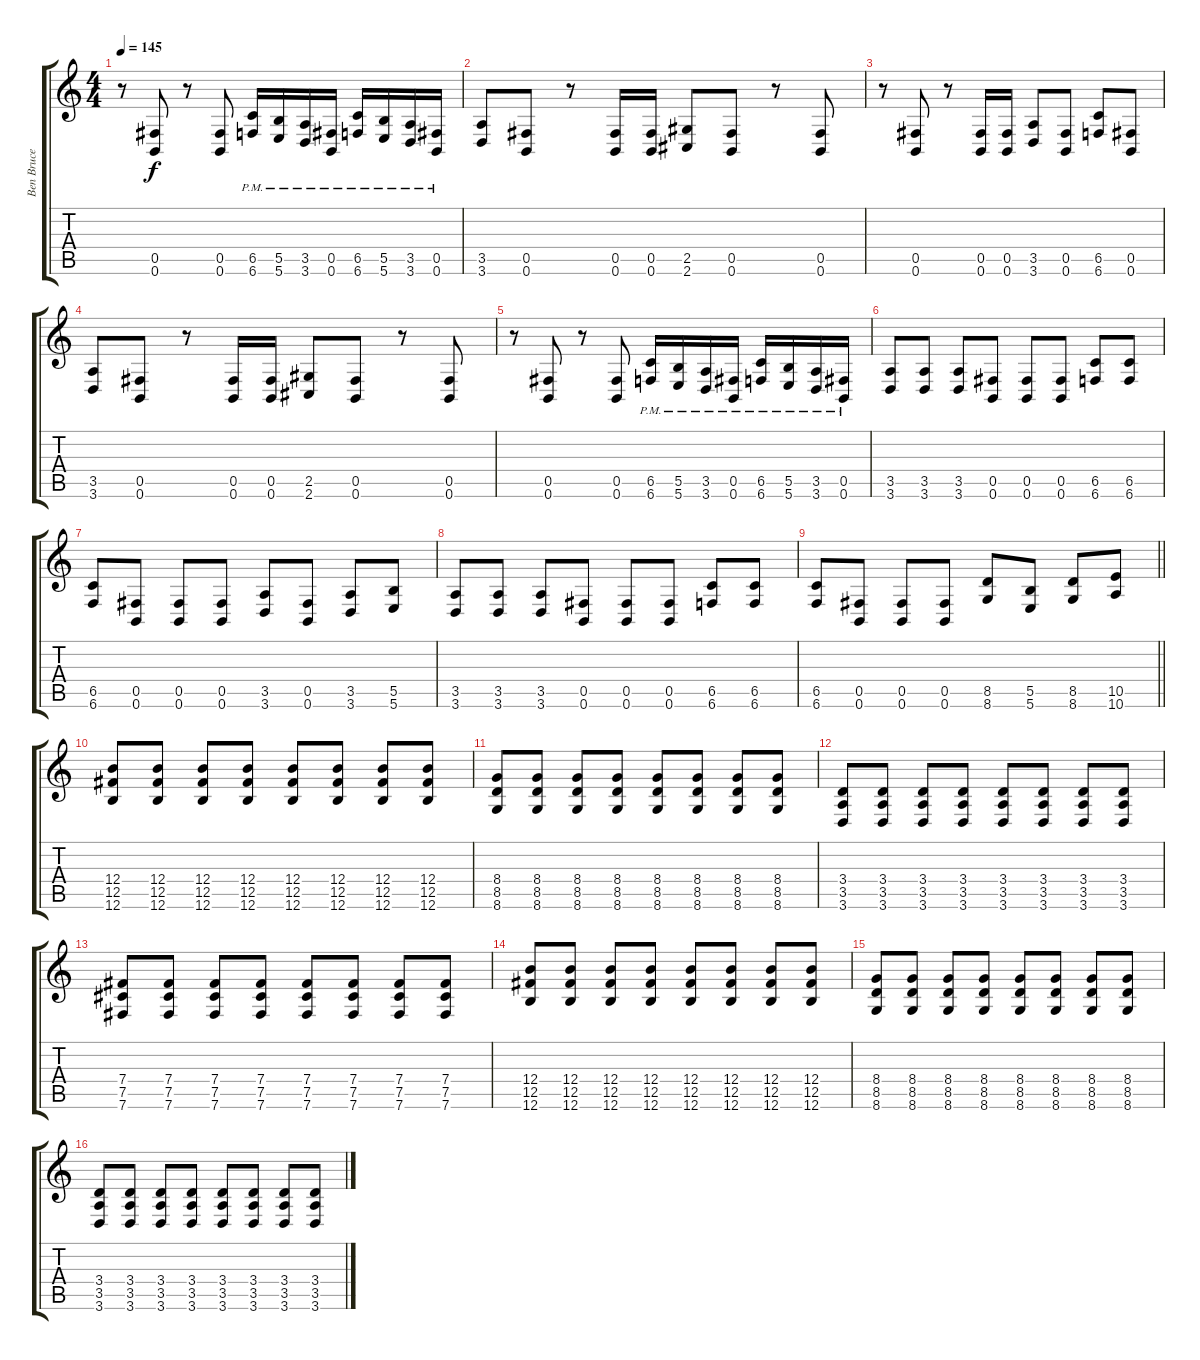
\track ("Ben Bruce" "Ben Bruce") {instrument distortionguitar}
\staff {score tabs}
\tuning (Db4 Ab3 E3 B2 Gb2 B1) {hide}
\ts (4 4)
\tempo 145
\clef g2
\ks c
r.8{dy f} (0.5 0.6).8 r.8 (0.5 0.6).8 (6.5{pm} 6.6{pm}).16 (5.5{pm} 5.6{pm}).16 (3.5{pm} 3.6{pm}).16 (0.5{pm} 0.6{pm}).16 (6.5{pm} 6.6{pm}).16 (5.5{pm} 5.6{pm}).16 (3.5{pm} 3.6{pm}).16 (0.5{pm} 0.6{pm}).16 |
(3.5 3.6).8 (0.5 0.6).8 r.8 (0.5 0.6).16 (0.5 0.6).16 (2.5 2.6).8 (0.5 0.6).8 r.8 (0.5 0.6).8 |
r.8 (0.5 0.6).8 r.8 (0.5 0.6).16 (0.5 0.6).16 (3.5 3.6).8 (0.5 0.6).8 (6.5 6.6).8 (0.5 0.6).8 |
(3.5 3.6).8 (0.5 0.6).8 r.8 (0.5 0.6).16 (0.5 0.6).16 (2.5 2.6).8 (0.5 0.6).8 r.8 (0.5 0.6).8 |
r.8 (0.5 0.6).8 r.8 (0.5 0.6).8 (6.5{pm} 6.6{pm}).16 (5.5{pm} 5.6{pm}).16 (3.5{pm} 3.6{pm}).16 (0.5{pm} 0.6{pm}).16 (6.5{pm} 6.6{pm}).16 (5.5{pm} 5.6{pm}).16 (3.5{pm} 3.6{pm}).16 (0.5{pm} 0.6{pm}).16 |
(3.5 3.6).8 (3.5 3.6).8 (3.5 3.6).8 (0.5 0.6).8 (0.5 0.6).8 (0.5 0.6).8 (6.5 6.6).8 (6.5 6.6).8 |
(6.5 6.6).8 (0.5 0.6).8 (0.5 0.6).8 (0.5 0.6).8 (3.5 3.6).8 (0.5 0.6).8 (3.5 3.6).8 (5.5 5.6).8 |
(3.5 3.6).8 (3.5 3.6).8 (3.5 3.6).8 (0.5 0.6).8 (0.5 0.6).8 (0.5 0.6).8 (6.5 6.6).8 (6.5 6.6).8 |
\barLineRight lightlight
(6.5 6.6).8 (0.5 0.6).8 (0.5 0.6).8 (0.5 0.6).8 (8.5 8.6).8 (5.5 5.6).8 (8.5 8.6).8 (10.5 10.6).8 |
(12.4 12.5 12.6).8 (12.4 12.5 12.6).8 (12.4 12.5 12.6).8 (12.4 12.5 12.6).8 (12.4 12.5 12.6).8 (12.4 12.5 12.6).8 (12.4 12.5 12.6).8 (12.4 12.5 12.6).8 |
(8.4 8.5 8.6).8 (8.4 8.5 8.6).8 (8.4 8.5 8.6).8 (8.4 8.5 8.6).8 (8.4 8.5 8.6).8 (8.4 8.5 8.6).8 (8.4 8.5 8.6).8 (8.4 8.5 8.6).8 |
(3.4 3.5 3.6).8 (3.4 3.5 3.6).8 (3.4 3.5 3.6).8 (3.4 3.5 3.6).8 (3.4 3.5 3.6).8 (3.4 3.5 3.6).8 (3.4 3.5 3.6).8 (3.4 3.5 3.6).8 |
(7.4 7.5 7.6).8 (7.4 7.5 7.6).8 (7.4 7.5 7.6).8 (7.4 7.5 7.6).8 (7.4 7.5 7.6).8 (7.4 7.5 7.6).8 (7.4 7.5 7.6).8 (7.4 7.5 7.6).8 |
(12.4 12.5 12.6).8 (12.4 12.5 12.6).8 (12.4 12.5 12.6).8 (12.4 12.5 12.6).8 (12.4 12.5 12.6).8 (12.4 12.5 12.6).8 (12.4 12.5 12.6).8 (12.4 12.5 12.6).8 |
(8.4 8.5 8.6).8 (8.4 8.5 8.6).8 (8.4 8.5 8.6).8 (8.4 8.5 8.6).8 (8.4 8.5 8.6).8 (8.4 8.5 8.6).8 (8.4 8.5 8.6).8 (8.4 8.5 8.6).8 |
(3.4 3.5 3.6).8 (3.4 3.5 3.6).8 (3.4 3.5 3.6).8 (3.4 3.5 3.6).8 (3.4 3.5 3.6).8 (3.4 3.5 3.6).8 (3.4 3.5 3.6).8 (3.4 3.5 3.6).8
